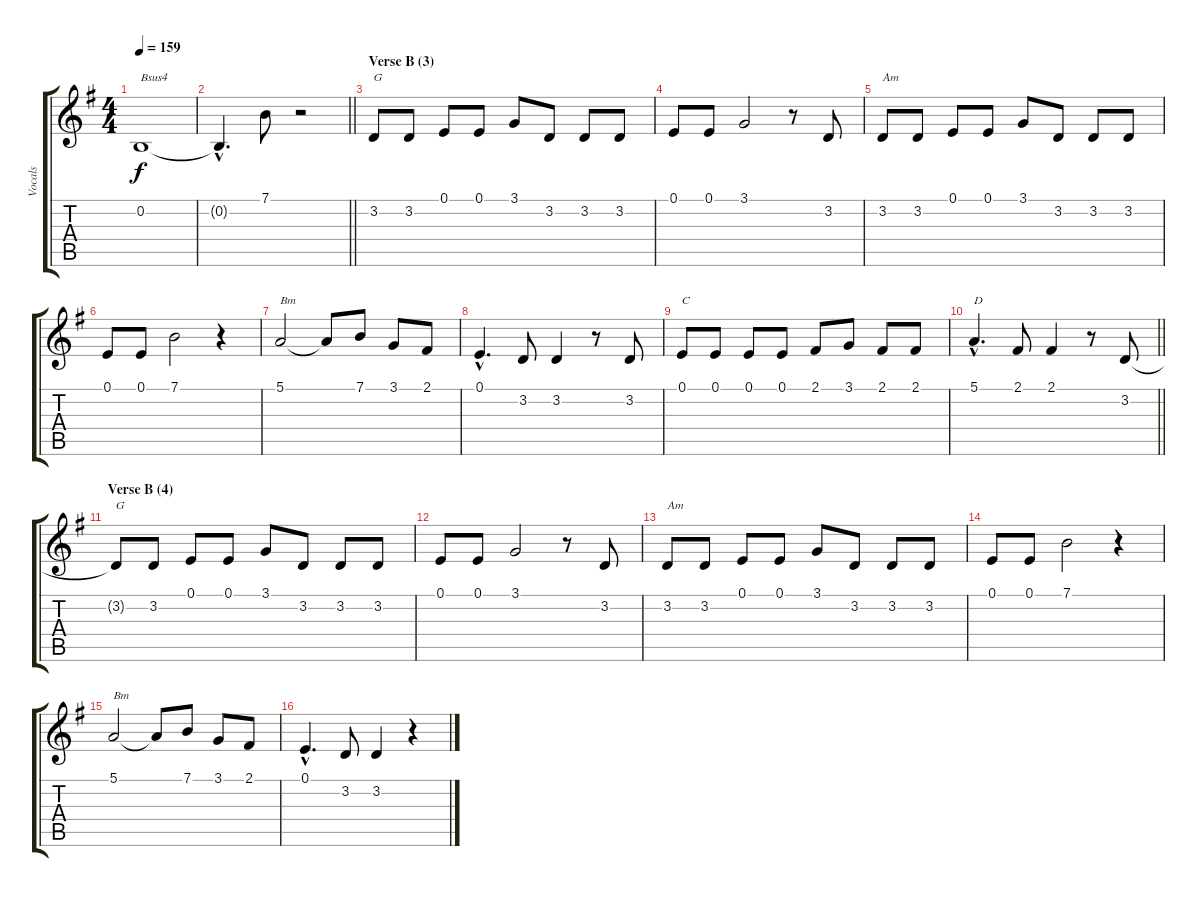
\track ("Vocals" "Vocals") {instrument sopranosax}
\staff {score tabs}
\tuning (E4 B3 G3 D3 A2 E2) {hide}
\ts (4 4)
\tempo 159
\clef g2
\ks g
0.2.1{txt "Bsus4" dy f} |
\barLineRight lightlight
0.2{hac t}.4{d} 7.1.8 r.2 |
\section ("" "Verse B (3)")
3.2.8{txt "G"} 3.2.8 0.1.8 0.1.8 3.1.8 3.2.8 3.2.8 3.2.8 |
0.1.8 0.1.8 3.1.2 r.8 3.2.8 |
3.2.8{txt "Am"} 3.2.8 0.1.8 0.1.8 3.1.8 3.2.8 3.2.8 3.2.8 |
0.1.8 0.1.8 7.1.2 r.4 |
5.1.2{txt "Bm"} 5.1{t}.8 7.1.8 3.1.8 2.1.8 |
0.1{hac}.4{d} 3.2.8 3.2.4 r.8 3.2.8 |
0.1.8{txt "C"} 0.1.8 0.1.8 0.1.8 2.1.8 3.1.8 2.1.8 2.1.8 |
\barLineRight lightlight
5.1{hac}.4{d txt "D"} 2.1.8 2.1.4 r.8 3.2.8 |
\section ("" "Verse B (4)")
3.2{t}.8{txt "G"} 3.2.8 0.1.8 0.1.8 3.1.8 3.2.8 3.2.8 3.2.8 |
0.1.8 0.1.8 3.1.2 r.8 3.2.8 |
3.2.8{txt "Am"} 3.2.8 0.1.8 0.1.8 3.1.8 3.2.8 3.2.8 3.2.8 |
0.1.8 0.1.8 7.1.2 r.4 |
5.1.2{txt "Bm"} 5.1{t}.8 7.1.8 3.1.8 2.1.8 |
0.1{hac}.4{d} 3.2.8 3.2.4 r.4
